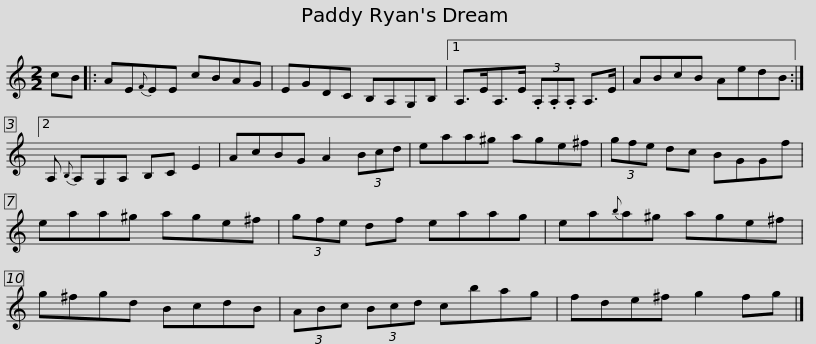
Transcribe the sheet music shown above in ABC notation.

X:1
L:1/8
M:2/2
I:linebreak $
K:C
V:1 treble
V:1
 cB |: AE{F}EE cBAG | EGDC B,A,G,B, |1 A,>EA,>E (3.A,.A,.A, A,>E | ABcB AedB :|2$ %5
 A,{B,} A,G,A, B,C E2 | AcBG A2 (3Bcd | eaa^g age^f | (3gfe dc BGGf |$ eaa^g age^f | %10
 (3gfe df eaag | ea{b}a^g age^f | g^fgd BcdB |$ (3ABc (3Bcd cbag | fde^f g2 fg |] %15
